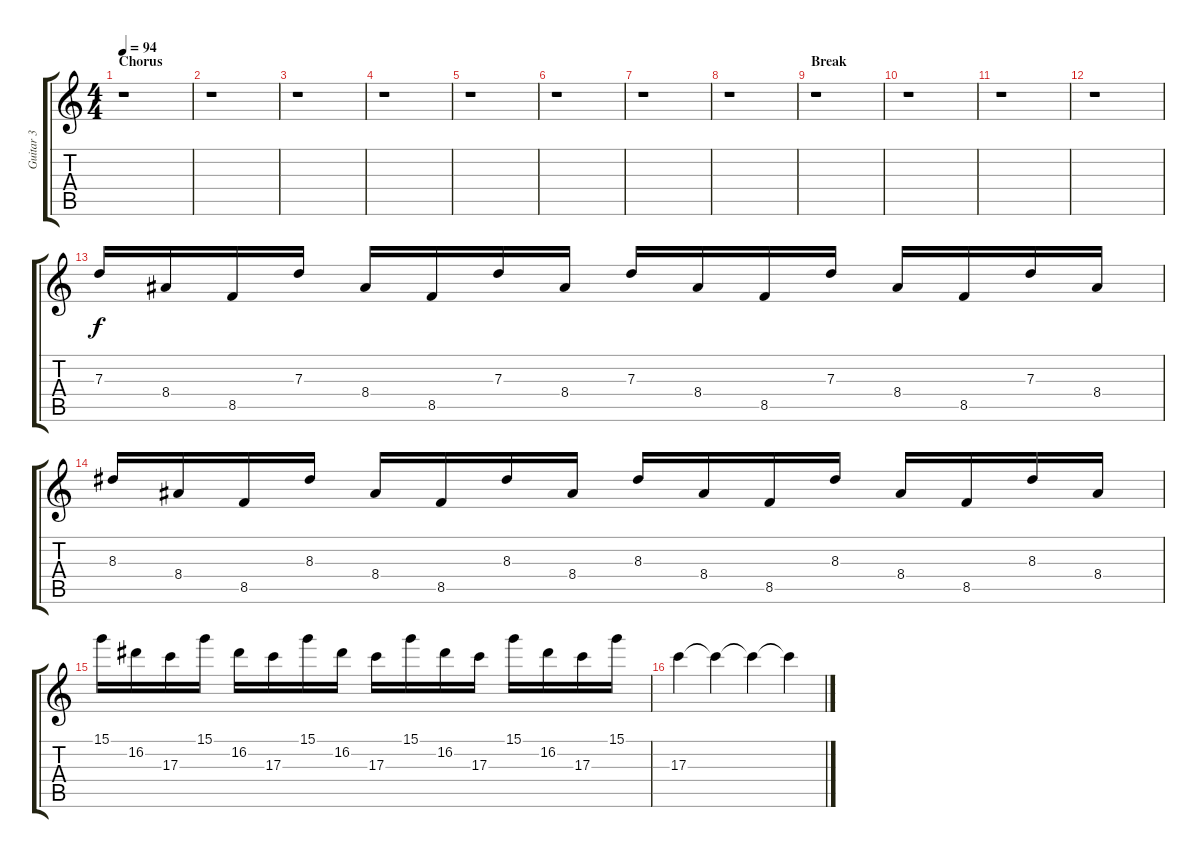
\track ("Guitar 3" "Guitar 3") {instrument electricguitarjazz}
\staff {score tabs}
\tuning (E4 B3 G3 D3 A2 E2) {hide}
\ts (4 4)
\section ("" "Chorus")
\tempo 94
\clef g2
\ks c
r.1{dy f} |
r.1 |
r.1 |
r.1 |
r.1 |
r.1 |
r.1 |
r.1 |
\section ("" "Break")
r.1 |
r.1 |
r.1 |
r.1 |
7.3.16{volume 16} 8.4.16 8.5.16 7.3.16 8.4.16 8.5.16 7.3.16 8.4.16 7.3.16 8.4.16 8.5.16 7.3.16 8.4.16 8.5.16 7.3.16 8.4.16 |
8.3.16 8.4.16 8.5.16 8.3.16 8.4.16 8.5.16 8.3.16 8.4.16 8.3.16 8.4.16 8.5.16 8.3.16 8.4.16 8.5.16 8.3.16 8.4.16 |
15.1.16 16.2.16 17.3.16 15.1.16 16.2.16 17.3.16 15.1.16 16.2.16 17.3.16 15.1.16 16.2.16 17.3.16 15.1.16 16.2.16 17.3.16 15.1.16 |
17.3.4 17.3{t}.4 17.3{t}.4 17.3{t}.4
